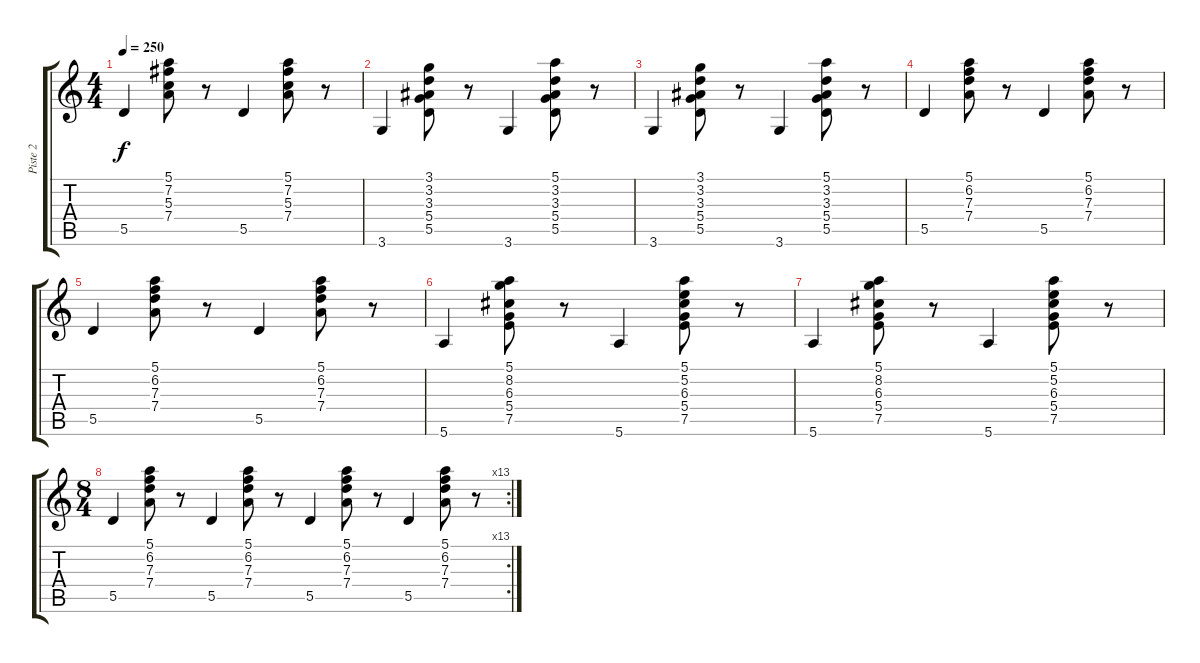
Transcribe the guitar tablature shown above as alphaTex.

\track ("Piste 2" "Piste 2") {instrument acousticguitarnylon}
\staff {score tabs}
\tuning (E4 B3 G3 D3 A2 E2) {hide}
\ts (4 4)
\tempo 250
\clef g2
\ks c
5.5.4{dy f} (5.1 7.2 5.3 7.4).8 r.8 5.5.4 (5.1 7.2 5.3 7.4).8 r.8 |
3.6.4 (3.1 3.2 3.3 5.4 5.5).8 r.8 3.6.4 (5.1 3.2 3.3 5.4 5.5).8 r.8 |
3.6.4 (3.1 3.2 3.3 5.4 5.5).8 r.8 3.6.4 (5.1 3.2 3.3 5.4 5.5).8 r.8 |
5.5.4 (5.1 6.2 7.3 7.4).8 r.8 5.5.4 (5.1 6.2 7.3 7.4).8 r.8 |
5.5.4 (5.1 6.2 7.3 7.4).8 r.8 5.5.4 (5.1 6.2 7.3 7.4).8 r.8 |
5.6.4 (5.1 8.2 6.3 5.4 7.5).8 r.8 5.6.4 (5.1 5.2 6.3 5.4 7.5).8 r.8 |
5.6.4 (5.1 8.2 6.3 5.4 7.5).8 r.8 5.6.4 (5.1 5.2 6.3 5.4 7.5).8 r.8 |
\rc 13
\ts (8 4)
5.5.4 (5.1 6.2 7.3 7.4).8 r.8 5.5.4 (5.1 6.2 7.3 7.4).8 r.8 5.5.4 (5.1 6.2 7.3 7.4).8 r.8 5.5.4 (5.1 6.2 7.3 7.4).8 r.8
